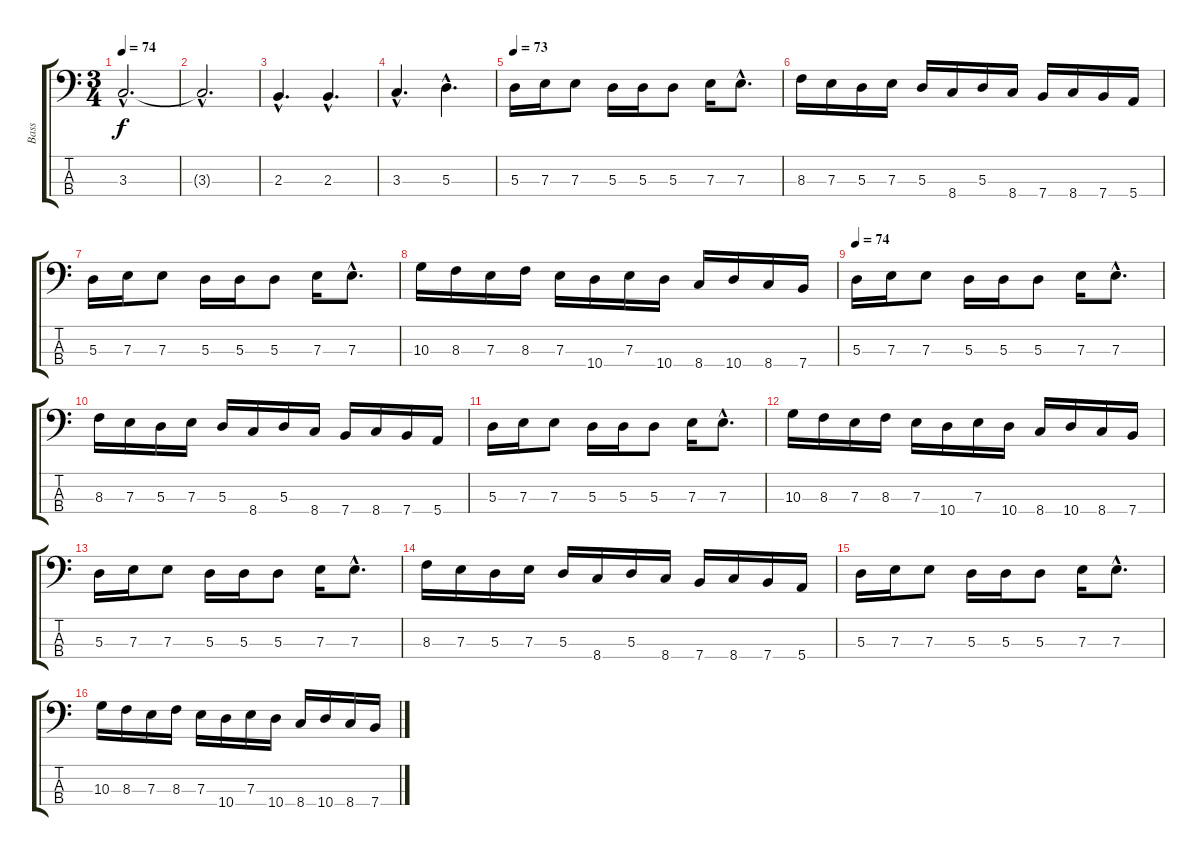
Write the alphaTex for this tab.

\track ("Bass" "Bass") {instrument electricbassfinger}
\staff {score tabs}
\tuning (G2 D2 A1 E1) {hide}
\ts (3 4)
\tempo 74
\clef f4
\ks c
3.3{hac}.2{d dy f} |
3.3{hac t}.2{d} |
2.3{hac}.4{d} 2.3{hac}.4{d} |
3.3{hac}.4{d} 5.3{hac}.4{d} |
\tempo 73
5.3.16 7.3.16 7.3.8 5.3.16 5.3.16 5.3.8 7.3.16 7.3{hac}.8{d} |
8.3.16 7.3.16 5.3.16 7.3.16 5.3.16 8.4.16 5.3.16 8.4.16 7.4.16 8.4.16 7.4.16 5.4.16 |
5.3.16 7.3.16 7.3.8 5.3.16 5.3.16 5.3.8 7.3.16 7.3{hac}.8{d} |
10.3.16 8.3.16 7.3.16 8.3.16 7.3.16 10.4.16 7.3.16 10.4.16 8.4.16 10.4.16 8.4.16 7.4.16 |
\tempo 74
5.3.16 7.3.16 7.3.8 5.3.16 5.3.16 5.3.8 7.3.16 7.3{hac}.8{d} |
8.3.16 7.3.16 5.3.16 7.3.16 5.3.16 8.4.16 5.3.16 8.4.16 7.4.16 8.4.16 7.4.16 5.4.16 |
5.3.16 7.3.16 7.3.8 5.3.16 5.3.16 5.3.8 7.3.16 7.3{hac}.8{d} |
10.3.16 8.3.16 7.3.16 8.3.16 7.3.16 10.4.16 7.3.16 10.4.16 8.4.16 10.4.16 8.4.16 7.4.16 |
5.3.16 7.3.16 7.3.8 5.3.16 5.3.16 5.3.8 7.3.16 7.3{hac}.8{d} |
8.3.16 7.3.16 5.3.16 7.3.16 5.3.16 8.4.16 5.3.16 8.4.16 7.4.16 8.4.16 7.4.16 5.4.16 |
5.3.16 7.3.16 7.3.8 5.3.16 5.3.16 5.3.8 7.3.16 7.3{hac}.8{d} |
10.3.16 8.3.16 7.3.16 8.3.16 7.3.16 10.4.16 7.3.16 10.4.16 8.4.16 10.4.16 8.4.16 7.4.16
